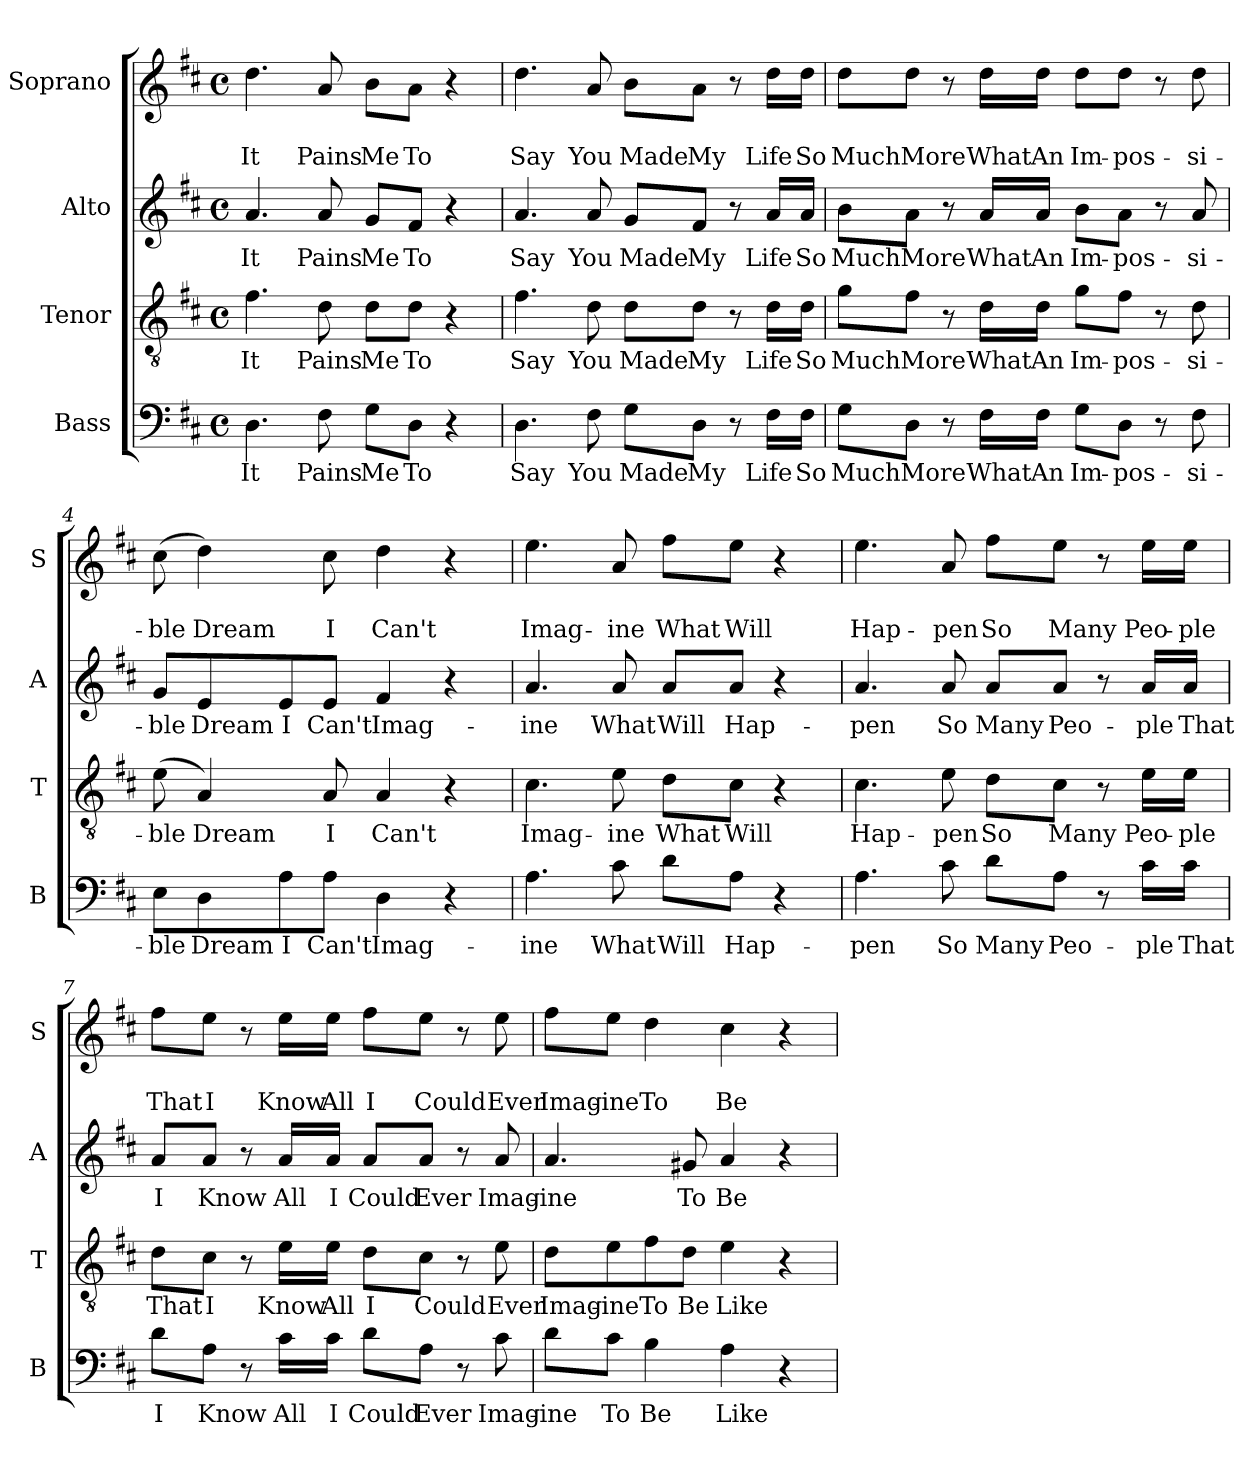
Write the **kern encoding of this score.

**kern	**text	**kern	**text	**kern	**text	**kern	**text	**text
*part4	*part4	*part3	*part3	*part2	*part2	*part1	*part1	*part1
*staff4	*staff4	*staff3	*staff3	*staff2	*staff2	*staff1	*staff1	*staff1
*I"Bass	*	*I"Tenor	*	*I"Alto	*	*I"Soprano	*	*
*I'B	*	*I'T	*	*I'A	*	*I'S	*	*
*clefF4	*	*clefGv2	*	*clefG2	*	*clefG2	*	*
*k[f#c#]	*	*k[f#c#]	*	*k[f#c#]	*	*k[f#c#]	*	*
*D:	*	*D:	*	*D:	*	*D:	*	*
*M4/4	*	*M4/4	*	*M4/4	*	*M4/4	*	*
*met(c)	*	*met(c)	*	*met(c)	*	*met(c)	*	*
*MM120	*	*MM120	*	*MM120	*	*MM120	*	*
=1	=1	=1	=1	=1	=1	=1	=1	=1
!	!LO:LY:b	!	!LO:LY:b	!	!LO:LY:b	!	!	!LO:LY:b
4.D\	It	4.f#\	It	4.a/	It	4.dd\	.	It
!	!LO:LY:b	!	!LO:LY:b	!	!LO:LY:b	!	!	!LO:LY:b
8F#\	Pains	8d\	Pains	8a/	Pains	8a/	.	Pains
!	!LO:LY:b	!	!LO:LY:b	!	!LO:LY:b	!	!	!LO:LY:b
8G\L	Me	8d\L	Me	8g/L	Me	8b\L	.	Me
!	!LO:LY:b	!	!LO:LY:b	!	!LO:LY:b	!	!	!LO:LY:b
8D\J	To	8d\J	To	8f#/J	To	8a\J	.	To
4r	.	4r	.	4r	.	4r	.	.
=2	=2	=2	=2	=2	=2	=2	=2	=2
!	!LO:LY:b	!	!LO:LY:b	!	!LO:LY:b	!	!	!LO:LY:b
4.D\	Say	4.f#\	Say	4.a/	Say	4.dd\	.	Say
!	!LO:LY:b	!	!LO:LY:b	!	!LO:LY:b	!	!	!LO:LY:b
8F#\	You	8d\	You	8a/	You	8a/	.	You
!	!LO:LY:b	!	!LO:LY:b	!	!LO:LY:b	!	!	!LO:LY:b
8G\L	Made	8d\L	Made	8g/L	Made	8b\L	.	Made
!	!LO:LY:b	!	!LO:LY:b	!	!LO:LY:b	!	!	!LO:LY:b
8D\J	My	8d\J	My	8f#/J	My	8a\J	.	My
8r	.	8r	.	8r	.	8r	.	.
!	!LO:LY:b	!	!LO:LY:b	!	!LO:LY:b	!	!	!LO:LY:b
16F#\LL	Life	16d\LL	Life	16a/LL	Life	16dd\LL	.	Life
!	!LO:LY:b	!	!LO:LY:b	!	!LO:LY:b	!	!	!LO:LY:b
16F#\JJ	So	16d\JJ	So	16a/JJ	So	16dd\JJ	.	So
=3	=3	=3	=3	=3	=3	=3	=3	=3
!	!LO:LY:b	!	!LO:LY:b	!	!LO:LY:b	!	!	!LO:LY:b
8G\L	Much	8g\L	Much	8b\L	Much	8dd\L	.	Much
!	!LO:LY:b	!	!LO:LY:b	!	!LO:LY:b	!	!	!LO:LY:b
8D\J	More	8f#\J	More	8a\J	More	8dd\J	.	More
8r	.	8r	.	8r	.	8r	.	.
!	!LO:LY:b	!	!LO:LY:b	!	!LO:LY:b	!	!	!LO:LY:b
16F#\LL	What	16d\LL	What	16a/LL	What	16dd\LL	.	What
!	!LO:LY:b	!	!LO:LY:b	!	!LO:LY:b	!	!	!LO:LY:b
16F#\JJ	An	16d\JJ	An	16a/JJ	An	16dd\JJ	.	An
!	!LO:LY:b	!	!LO:LY:b	!	!LO:LY:b	!	!	!LO:LY:b
8G\L	Im-	8g\L	Im-	8b\L	Im-	8dd\L	.	Im-
!	!LO:LY:b	!	!LO:LY:b	!	!LO:LY:b	!	!	!LO:LY:b
8D\J	-pos-	8f#\J	-pos-	8a\J	-pos-	8dd\J	.	-pos-
8r	.	8r	.	8r	.	8r	.	.
!	!LO:LY:b	!	!LO:LY:b	!	!LO:LY:b	!	!	!LO:LY:b
8F#\	-si-	8d\	-si-	8a/	-si-	8dd\	.	-si-
!!LO:LB:g=z
=4	=4	=4	=4	=4	=4	=4	=4	=4
!	!LO:LY:b	!	!LO:LY:b	!	!LO:LY:b	!	!	!LO:LY:b
8E\L	-ble	(>8e\	-ble	8g/L	-ble	(>8cc#\	.	-ble
!	!LO:LY:b	!	!LO:LY:b	!	!LO:LY:b	!	!	!LO:LY:b
8D\	Dream	4A/)	Dream	8e/	Dream	4dd\)	.	Dream
!	!LO:LY:b	!	!	!	!LO:LY:b	!	!	!
8A\	I	.	.	8e/	I	.	.	.
!	!LO:LY:b	!	!LO:LY:b	!	!LO:LY:b	!	!	!LO:LY:b
8A\J	Can't	8A/	I	8e/J	Can't	8cc#\	.	I
!	!LO:LY:b	!	!LO:LY:b	!	!LO:LY:b	!	!	!LO:LY:b
4D\	Imag-	4A/	Can't	4f#/	Imag-	4dd\	.	Can't
4r	.	4r	.	4r	.	4r	.	.
=5	=5	=5	=5	=5	=5	=5	=5	=5
!	!LO:LY:b	!	!LO:LY:b	!	!LO:LY:b	!	!	!LO:LY:b
4.A\	-ine	4.c#\	Imag-	4.a/	-ine	4.ee\	.	Imag-
!	!LO:LY:b	!	!LO:LY:b	!	!LO:LY:b	!	!	!LO:LY:b
8c#\	What	8e\	-ine	8a/	What	8a/	.	-ine
!	!LO:LY:b	!	!LO:LY:b	!	!LO:LY:b	!	!	!LO:LY:b
8d\L	Will	8d\L	What	8a/L	Will	8ff#\L	.	What
!	!LO:LY:b	!	!LO:LY:b	!	!LO:LY:b	!	!	!LO:LY:b
8A\J	Hap-	8c#\J	Will	8a/J	Hap-	8ee\J	.	Will
4r	.	4r	.	4r	.	4r	.	.
=6	=6	=6	=6	=6	=6	=6	=6	=6
!	!LO:LY:b	!	!LO:LY:b	!	!LO:LY:b	!	!	!LO:LY:b
4.A\	-pen	4.c#\	Hap-	4.a/	-pen	4.ee\	.	Hap-
!	!LO:LY:b	!	!LO:LY:b	!	!LO:LY:b	!	!	!LO:LY:b
8c#\	So	8e\	-pen	8a/	So	8a/	.	-pen
!	!LO:LY:b	!	!LO:LY:b	!	!LO:LY:b	!	!	!LO:LY:b
8d\L	Many	8d\L	So	8a/L	Many	8ff#\L	.	So
!	!LO:LY:b	!	!LO:LY:b	!	!LO:LY:b	!	!	!LO:LY:b
8A\J	Peo-	8c#\J	Many	8a/J	Peo-	8ee\J	.	Many
8r	.	8r	.	8r	.	8r	.	.
!	!LO:LY:b	!	!LO:LY:b	!	!LO:LY:b	!	!	!LO:LY:b
16c#\LL	-ple	16e\LL	Peo-	16a/LL	-ple	16ee\LL	.	Peo-
!	!LO:LY:b	!	!LO:LY:b	!	!LO:LY:b	!	!	!LO:LY:b
16c#\JJ	That	16e\JJ	-ple	16a/JJ	That	16ee\JJ	.	-ple
!!LO:PB:g=z
=7	=7	=7	=7	=7	=7	=7	=7	=7
!	!LO:LY:b	!	!LO:LY:b	!	!LO:LY:b	!	!	!LO:LY:b
8d\L	I	8d\L	That	8a/L	I	8ff#\L	.	That
!	!LO:LY:b	!	!LO:LY:b	!	!LO:LY:b	!	!	!LO:LY:b
8A\J	Know	8c#\J	I	8a/J	Know	8ee\J	.	I
8r	.	8r	.	8r	.	8r	.	.
!	!LO:LY:b	!	!LO:LY:b	!	!LO:LY:b	!	!	!LO:LY:b
16c#\LL	All	16e\LL	Know	16a/LL	All	16ee\LL	.	Know
!	!LO:LY:b	!	!LO:LY:b	!	!LO:LY:b	!	!	!LO:LY:b
16c#\JJ	I	16e\JJ	All	16a/JJ	I	16ee\JJ	.	All
!	!LO:LY:b	!	!LO:LY:b	!	!LO:LY:b	!	!	!LO:LY:b
8d\L	Could	8d\L	I	8a/L	Could	8ff#\L	.	I
!	!LO:LY:b	!	!LO:LY:b	!	!LO:LY:b	!	!	!LO:LY:b
8A\J	Ever	8c#\J	Could	8a/J	Ever	8ee\J	.	Could
8r	.	8r	.	8r	.	8r	.	.
!	!LO:LY:b	!	!LO:LY:b	!	!LO:LY:b	!	!	!LO:LY:b
8c#\	Imag-	8e\	Ever	8a/	Imag-	8ee\	.	Ever
=8	=8	=8	=8	=8	=8	=8	=8	=8
!	!LO:LY:b	!	!LO:LY:b	!	!LO:LY:b	!	!	!LO:LY:b
8d\L	-ine	8d\L	Imag-	4.a/	-ine	8ff#\L	.	Imag-
!	!LO:LY:b	!	!LO:LY:b	!	!	!	!	!LO:LY:b
8c#\J	To	8e\	-ine	.	.	8ee\J	.	-ine
!	!LO:LY:b	!	!LO:LY:b	!	!	!	!	!LO:LY:b
4B\	Be	8f#\	To	.	.	4dd\	.	To
!	!	!	!LO:LY:b	!	!LO:LY:b	!	!	!
.	.	8d\J	Be	8g#X/	To	.	.	.
!	!LO:LY:b	!	!LO:LY:b	!	!LO:LY:b	!	!	!LO:LY:b
4A\	Like	4e\	Like	4a/	Be	4cc#\	.	Be
4r	.	4r	.	4r	.	4r	.	.
=	=	=	=	=	=	=	=	=
*-	*-	*-	*-	*-	*-	*-	*-	*-
